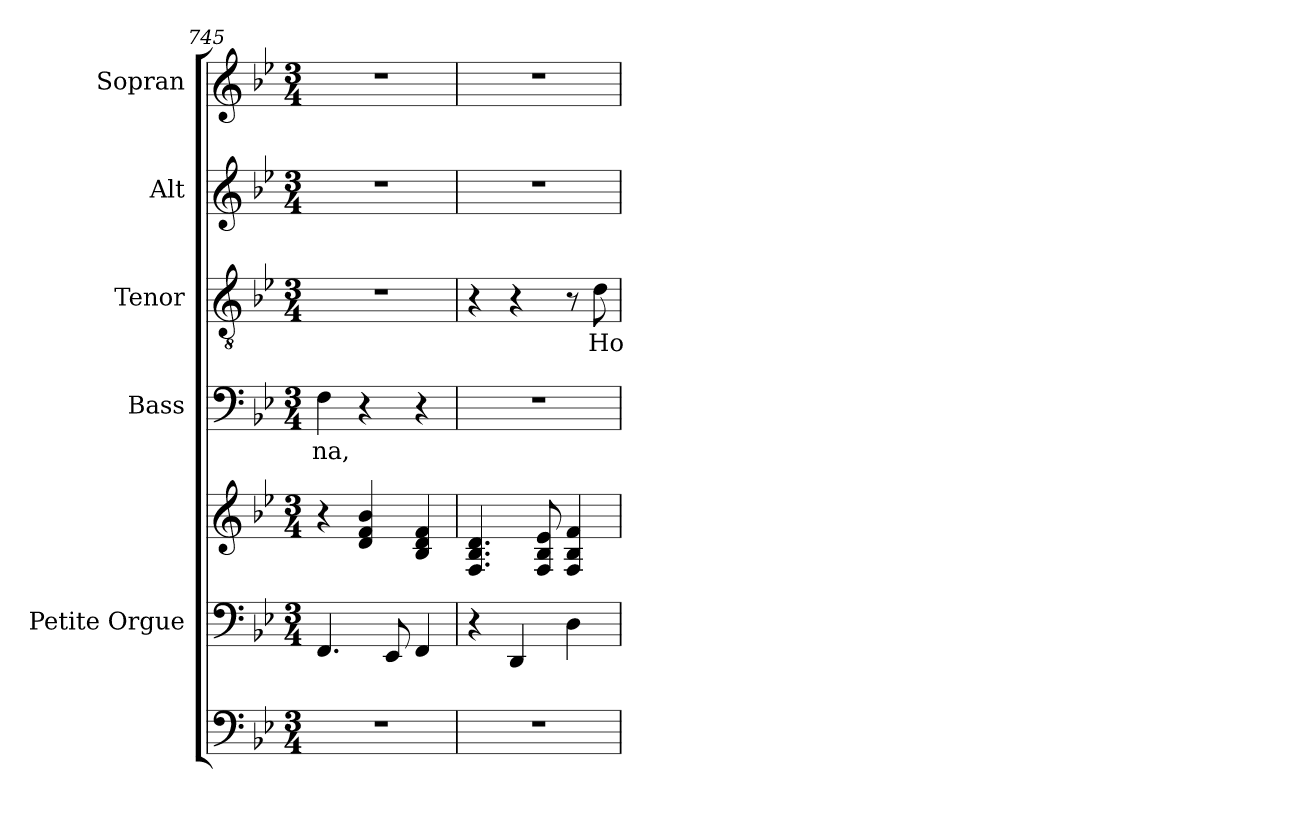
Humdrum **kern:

**kern	**kern	**kern	**kern	**text	**kern	**text	**kern	**kern
*part6	*part5	*part5	*part4	*part4	*part3	*part3	*part2	*part1
*staff7	*staff6	*staff5	*staff4	*staff4	*staff3	*staff3	*staff2	*staff1
*	*I"Petite Orgue	*	*I"Bass	*	*I"Tenor	*	*I"Alt	*I"Sopran
*	*I'Org. 1	*	*I'B.	*	*I'T.	*	*I'A.	*I'S.
*clefF4	*clefF4	*clefG2	*clefF4	*	*clefGv2	*	*clefG2	*clefG2
*k[b-e-]	*k[b-e-]	*k[b-e-]	*k[b-e-]	*	*k[b-e-]	*	*k[b-e-]	*k[b-e-]
*B-:	*B-:	*B-:	*B-:	*	*B-:	*	*B-:	*B-:
*M3/4	*M3/4	*M3/4	*M3/4	*	*M3/4	*	*M3/4	*M3/4
=745	=745	=745	=745	=745	=745	=745	=745	=745
!	!	!	!	!LO:LY:b	!	!	!	!
2.r	4.FF/	4r	4F\	-na,	2.r	.	2.r	2.r
.	.	4d/ 4f/ 4b-/	4r	.	.	.	.	.
.	8EE-/	.	.	.	.	.	.	.
.	4FF/	4B-/ 4d/ 4f/	4r	.	.	.	.	.
=746	=746	=746	=746	=746	=746	=746	=746	=746
2.r	4r	4.F/ 4.B-/ 4.d/	2.r	.	4r	.	2.r	2.r
.	4DD/	.	.	.	4r	.	.	.
.	.	8F/ 8B-/ 8e-/	.	.	.	.	.	.
.	4D\	4F/ 4B-/ 4f/	.	.	8r	.	.	.
!	!	!	!	!	!	!LO:LY:b	!	!
.	.	.	.	.	8d\	Ho-	.	.
=	=	=	=	=	=	=	=	=
*-	*-	*-	*-	*-	*-	*-	*-	*-
